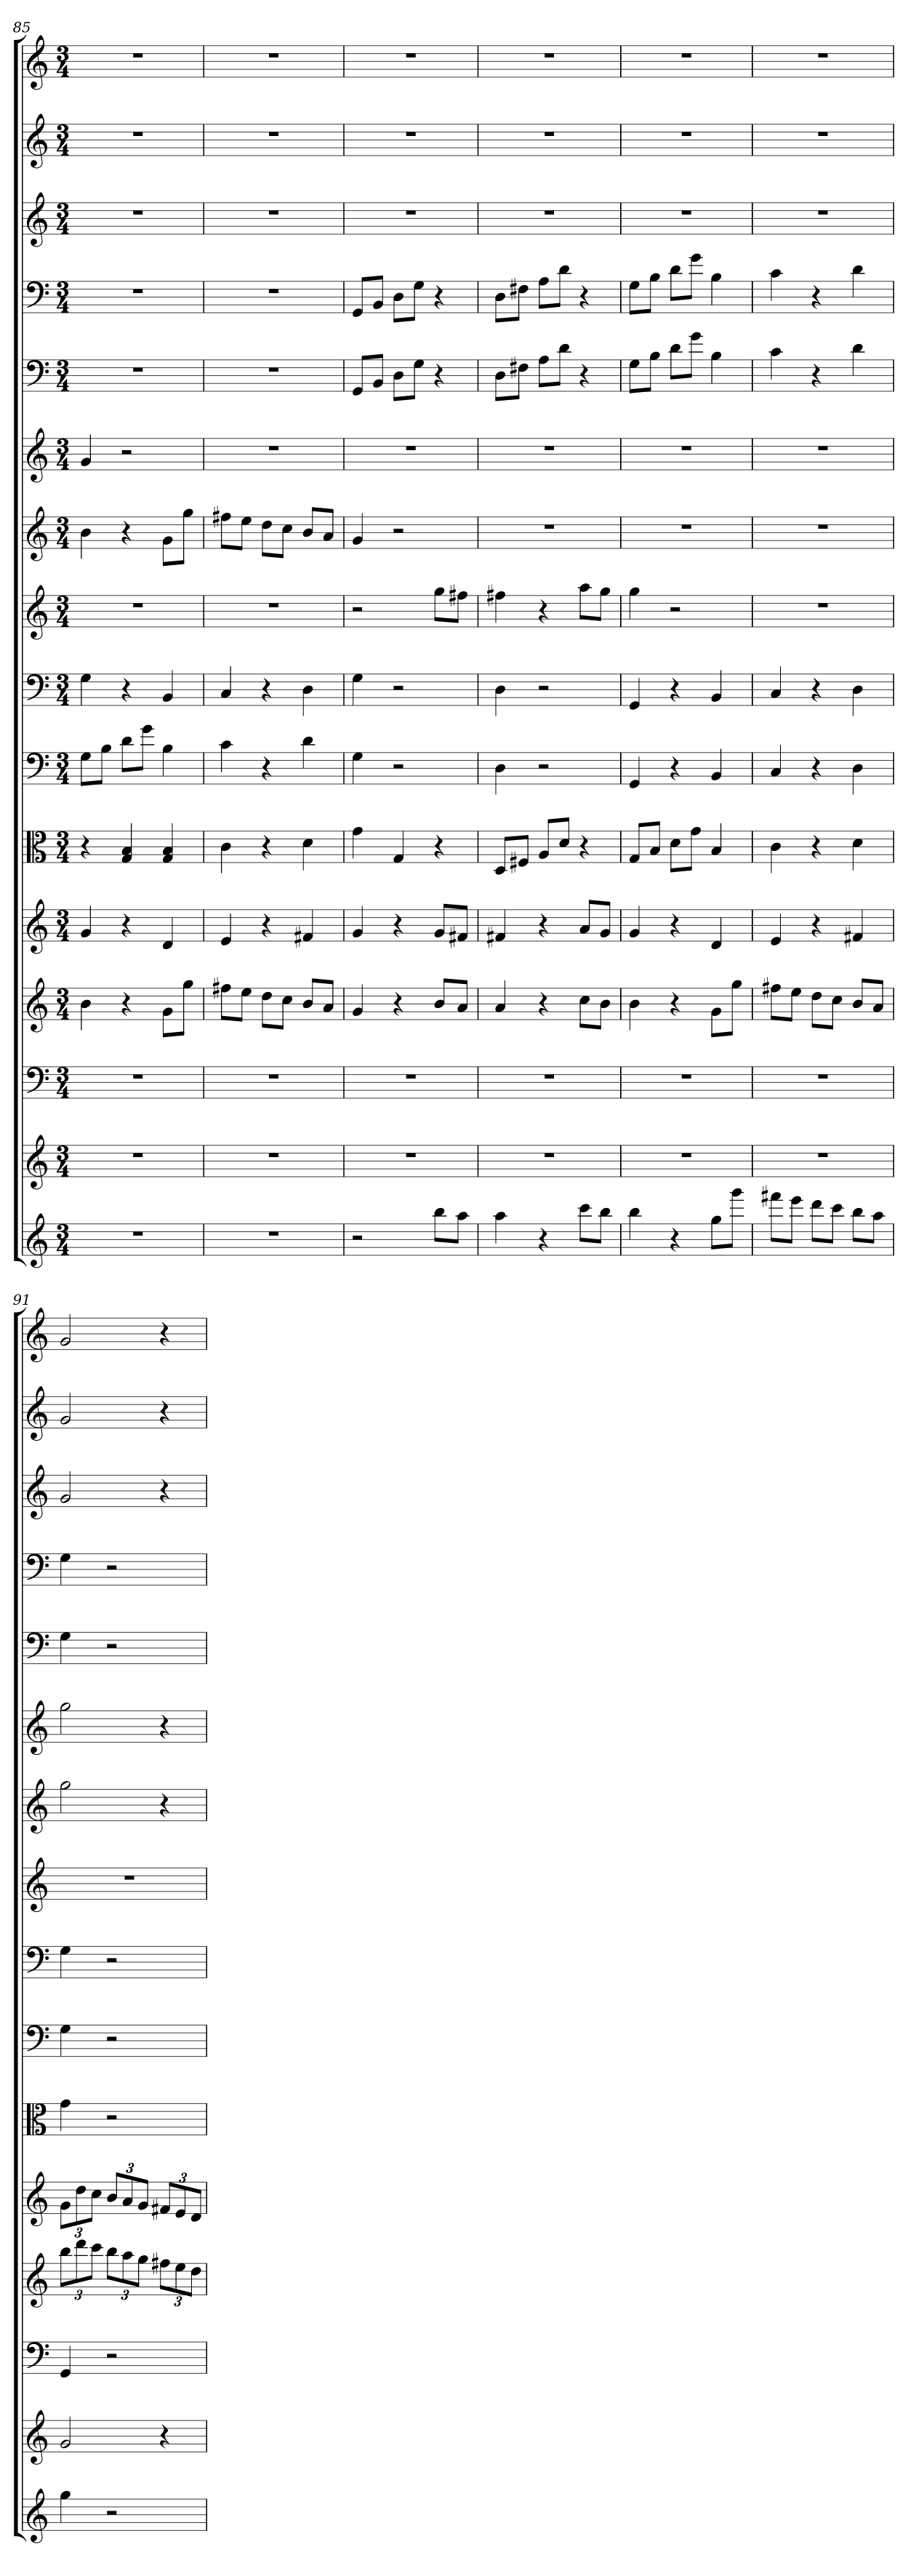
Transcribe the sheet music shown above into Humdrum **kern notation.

**kern	**kern	**kern	**kern	**kern	**kern	**kern	**kern	**kern	**kern	**kern	**kern	**kern	**kern	**kern	**kern
*part16	*part15	*part14	*part13	*part12	*part11	*part10	*part9	*part8	*part7	*part6	*part5	*part4	*part3	*part2	*part1
*staff16	*staff15	*staff14	*staff13	*staff12	*staff11	*staff10	*staff9	*staff8	*staff7	*staff6	*staff5	*staff4	*staff3	*staff2	*staff1
*	*	*clefF4	*	*	*clefC3	*clefF4	*clefF4	*	*	*	*clefF4	*clefF4	*	*	*
*k[]	*k[]	*k[]	*k[]	*k[]	*k[]	*k[]	*k[]	*k[]	*k[]	*k[]	*k[]	*k[]	*k[]	*k[]	*k[]
*C:	*C:	*C:	*C:	*C:	*C:	*C:	*C:	*C:	*C:	*C:	*C:	*C:	*C:	*C:	*C:
*M3/4	*M3/4	*M3/4	*M3/4	*M3/4	*M3/4	*M3/4	*M3/4	*M3/4	*M3/4	*M3/4	*M3/4	*M3/4	*M3/4	*M3/4	*M3/4
=85	=85	=85	=85	=85	=85	=85	=85	=85	=85	=85	=85	=85	=85	=85	=85
2.r	2.r	2.r	4b	4g	4r	8G\L	4G	2.r	4b	4g	2.r	2.r	2.r	2.r	2.r
.	.	.	.	.	.	8B\J	.	.	.	.	.	.	.	.	.
.	.	.	4r	4r	4G 4B	8d\L	4r	.	4r	2r	.	.	.	.	.
.	.	.	.	.	.	8g\J	.	.	.	.	.	.	.	.	.
.	.	.	8gL	4d	4G 4B	4B	4BB	.	8gL	.	.	.	.	.	.
.	.	.	8ggJ	.	.	.	.	.	8ggJ	.	.	.	.	.	.
=86	=86	=86	=86	=86	=86	=86	=86	=86	=86	=86	=86	=86	=86	=86	=86
2.r	2.r	2.r	8ff#XL	4e	4c	4c	4C	2.r	8ff#XL	2.r	2.r	2.r	2.r	2.r	2.r
.	.	.	8eeJ	.	.	.	.	.	8eeJ	.	.	.	.	.	.
.	.	.	8ddL	4r	4r	4r	4r	.	8ddL	.	.	.	.	.	.
.	.	.	8ccJ	.	.	.	.	.	8ccJ	.	.	.	.	.	.
.	.	.	8bL	4f#X	4d	4d	4D	.	8bL	.	.	.	.	.	.
.	.	.	8aJ	.	.	.	.	.	8aJ	.	.	.	.	.	.
=87	=87	=87	=87	=87	=87	=87	=87	=87	=87	=87	=87	=87	=87	=87	=87
2r	2.r	2.r	4g	4g	4g	4G	4G	2r	4g	2.r	8GG/L	8GG/L	2.r	2.r	2.r
.	.	.	.	.	.	.	.	.	.	.	8BB/J	8BB/J	.	.	.
.	.	.	4r	4r	4G	2r	2r	.	2r	.	8D\L	8D\L	.	.	.
.	.	.	.	.	.	.	.	.	.	.	8G\J	8G\J	.	.	.
8bbL	.	.	8bL	8gL	4r	.	.	8ggL	.	.	4r	4r	.	.	.
8aaJ	.	.	8aJ	8f#XJ	.	.	.	8ff#XJ	.	.	.	.	.	.	.
=88	=88	=88	=88	=88	=88	=88	=88	=88	=88	=88	=88	=88	=88	=88	=88
4aa	2.r	2.r	4a	4f#X	8D/L	4D	4D	4ff#X	2.r	2.r	8D\L	8D\L	2.r	2.r	2.r
.	.	.	.	.	8F#X/J	.	.	.	.	.	8F#X\J	8F#X\J	.	.	.
4r	.	.	4r	4r	8A/L	2r	2r	4r	.	.	8A\L	8A\L	.	.	.
.	.	.	.	.	8d/J	.	.	.	.	.	8d\J	8d\J	.	.	.
8cccL	.	.	8ccL	8aL	4r	.	.	8aaL	.	.	4r	4r	.	.	.
8bbJ	.	.	8bJ	8gJ	.	.	.	8ggJ	.	.	.	.	.	.	.
=89	=89	=89	=89	=89	=89	=89	=89	=89	=89	=89	=89	=89	=89	=89	=89
4bb	2.r	2.r	4b	4g	8G/L	4GG	4GG	4gg	2.r	2.r	8G\L	8G\L	2.r	2.r	2.r
.	.	.	.	.	8B/J	.	.	.	.	.	8B\J	8B\J	.	.	.
4r	.	.	4r	4r	8d\L	4r	4r	2r	.	.	8d\L	8d\L	.	.	.
.	.	.	.	.	8g\J	.	.	.	.	.	8g\J	8g\J	.	.	.
8ggL	.	.	8gL	4d	4B	4BB	4BB	.	.	.	4B	4B	.	.	.
8gggJ	.	.	8ggJ	.	.	.	.	.	.	.	.	.	.	.	.
=90	=90	=90	=90	=90	=90	=90	=90	=90	=90	=90	=90	=90	=90	=90	=90
8fff#XL	2.r	2.r	8ff#XL	4e	4c	4C	4C	2.r	2.r	2.r	4c	4c	2.r	2.r	2.r
8eeeJ	.	.	8eeJ	.	.	.	.	.	.	.	.	.	.	.	.
8dddL	.	.	8ddL	4r	4r	4r	4r	.	.	.	4r	4r	.	.	.
8cccJ	.	.	8ccJ	.	.	.	.	.	.	.	.	.	.	.	.
8bbL	.	.	8bL	4f#X	4d	4D	4D	.	.	.	4d	4d	.	.	.
8aaJ	.	.	8aJ	.	.	.	.	.	.	.	.	.	.	.	.
=91	=91	=91	=91	=91	=91	=91	=91	=91	=91	=91	=91	=91	=91	=91	=91
4gg	2g	4GG	12bbL	12gL	4g	4G	4G	2.r	2gg	2gg	4G	4G	2g	2g	2g
.	.	.	12ddd	12dd	.	.	.	.	.	.	.	.	.	.	.
.	.	.	12cccJ	12ccJ	.	.	.	.	.	.	.	.	.	.	.
2r	.	2r	12bbL	12bL	2r	2r	2r	.	.	.	2r	2r	.	.	.
.	.	.	12aa	12a	.	.	.	.	.	.	.	.	.	.	.
.	.	.	12ggJ	12gJ	.	.	.	.	.	.	.	.	.	.	.
.	4r	.	12ff#XL	12f#XL	.	.	.	.	4r	4r	.	.	4r	4r	4r
.	.	.	12ee	12e	.	.	.	.	.	.	.	.	.	.	.
.	.	.	12ddJ	12dJ	.	.	.	.	.	.	.	.	.	.	.
=	=	=	=	=	=	=	=	=	=	=	=	=	=	=	=
*-	*-	*-	*-	*-	*-	*-	*-	*-	*-	*-	*-	*-	*-	*-	*-
